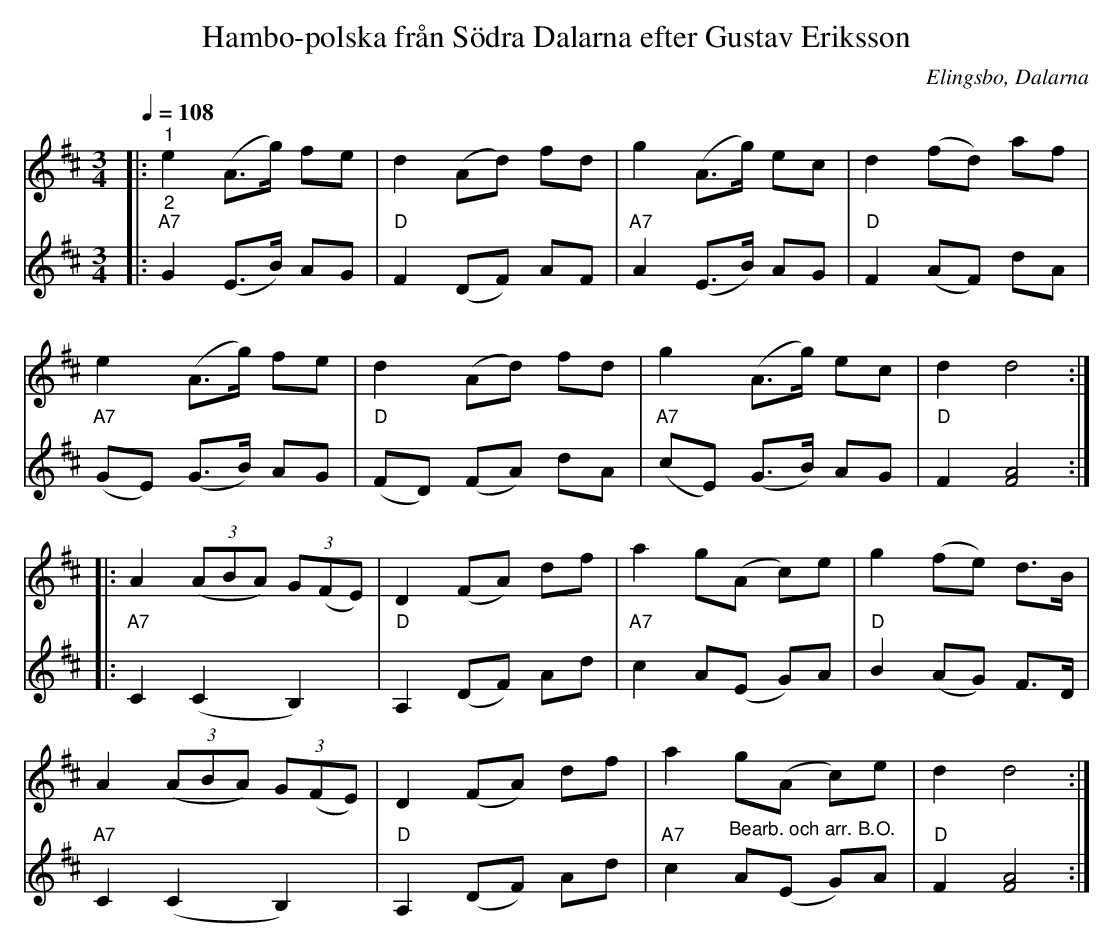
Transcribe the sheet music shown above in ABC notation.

X:1
T:Hambo-polska från Södra Dalarna efter Gustav Eriksson
O:Elingsbo, Dalarna
L:1/8
Q:1/4=108
M:3/4
K:D
V:1
|:"^1" e2 (A>g) fe | d2 (Ad) fd | g2 (A>g) ec | d2 (fd) af |
e2 (A>g) fe | d2 (Ad) fd | g2 (A>g) ec | d2 d4 ::
A2 (3(ABA) (3G(FE) | D2 (FA) df | a2 g(A c)e | g2 (fe) d>B |
A2 (3(ABA) (3G(FE) | D2 (FA) df | a2 g(A c)e | d2 d4 :|
V:2
|:"^2""A7" G2 (E>B) AG |"D" F2 (DF) AF |"A7" A2 (E>B) AG |"D" F2 (AF) dA |
"A7" (GE) (G>B) AG | "D" (FD) (FA) dA |"A7" (cE) (G>B) AG |"D" F2 [FA]4 ::
"A7" C2 (C2 B,2) |"D" A,2 (DF) Ad | "A7" c2 A(E G)A |"D" B2 (AG) F>D |
"A7" C2 (C2 B,2) |"D" A,2 (DF) Ad | "A7" c2  "^Bearb. och arr. B.O." A(E G)A |"D" F2 [FA]4 :|
